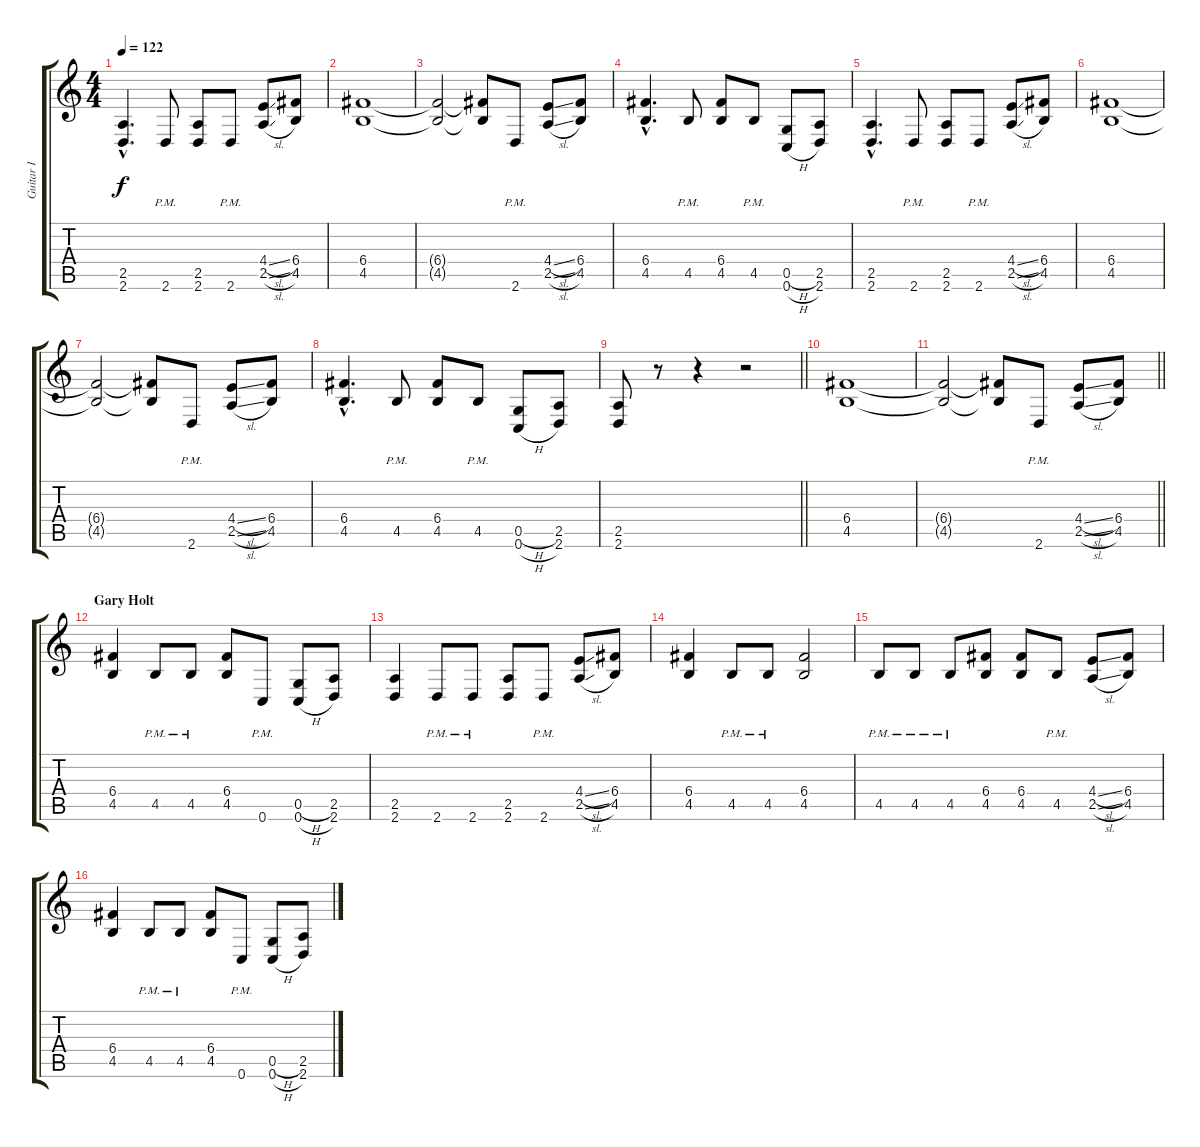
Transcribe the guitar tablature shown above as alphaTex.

\track ("Guitar I" "Guitar I") {instrument distortionguitar}
\staff {score tabs}
\tuning (D4 A3 F3 C3 G2 C2) {hide}
\ts (4 4)
\tempo 122
\clef g2
\ks c
(2.5{hac} 2.6{hac}).4{d dy f} 2.6{pm}.8 (2.5 2.6).8 2.6{pm}.8 (4.4{sl} 2.5{sl}).8 (6.4 4.5).8 |
(6.4 4.5).1 |
(6.4{t} 4.5{t}).2 (6.4{t} 4.5{t}).8 2.6{pm}.8 (4.4{sl} 2.5{sl}).8 (6.4 4.5).8 |
(6.4{hac} 4.5{hac}).4{d} 4.5{pm}.8 (6.4 4.5).8 4.5{pm}.8 (0.5{h} 0.6{h}).8 (2.5 2.6).8 |
(2.5{hac} 2.6{hac}).4{d} 2.6{pm}.8 (2.5 2.6).8 2.6{pm}.8 (4.4{sl} 2.5{sl}).8 (6.4 4.5).8 |
(6.4 4.5).1 |
(6.4{t} 4.5{t}).2 (6.4{t} 4.5{t}).8 2.6{pm}.8 (4.4{sl} 2.5{sl}).8 (6.4 4.5).8 |
(6.4{hac} 4.5{hac}).4{d} 4.5{pm}.8 (6.4 4.5).8 4.5{pm}.8 (0.5{h} 0.6{h}).8 (2.5 2.6).8 |
\barLineRight lightlight
(2.5 2.6).8 r.8 r.4 r.2 |
(6.4 4.5).1 |
\barLineRight lightlight
(6.4{t} 4.5{t}).2 (6.4{t} 4.5{t}).8 2.6{pm}.8 (4.4{sl} 2.5{sl}).8 (6.4 4.5).8 |
\section ("" "Gary Holt")
(6.4 4.5).4 4.5{pm}.8 4.5{pm}.8 (6.4 4.5).8 0.6{pm}.8 (0.5{h} 0.6{h}).8 (2.5 2.6).8 |
(2.5 2.6).4 2.6{pm}.8 2.6{pm}.8 (2.5 2.6).8 2.6{pm}.8 (4.4{sl} 2.5{sl}).8 (6.4 4.5).8 |
(6.4 4.5).4 4.5{pm}.8 4.5{pm}.8 (6.4 4.5).2 |
4.5{pm}.8 4.5{pm}.8 4.5{pm}.8 (6.4 4.5).8 (6.4 4.5).8 4.5{pm}.8 (4.4{sl} 2.5{sl}).8 (6.4 4.5).8 |
(6.4 4.5).4 4.5{pm}.8 4.5{pm}.8 (6.4 4.5).8 0.6{pm}.8 (0.5{h} 0.6{h}).8 (2.5 2.6).8
